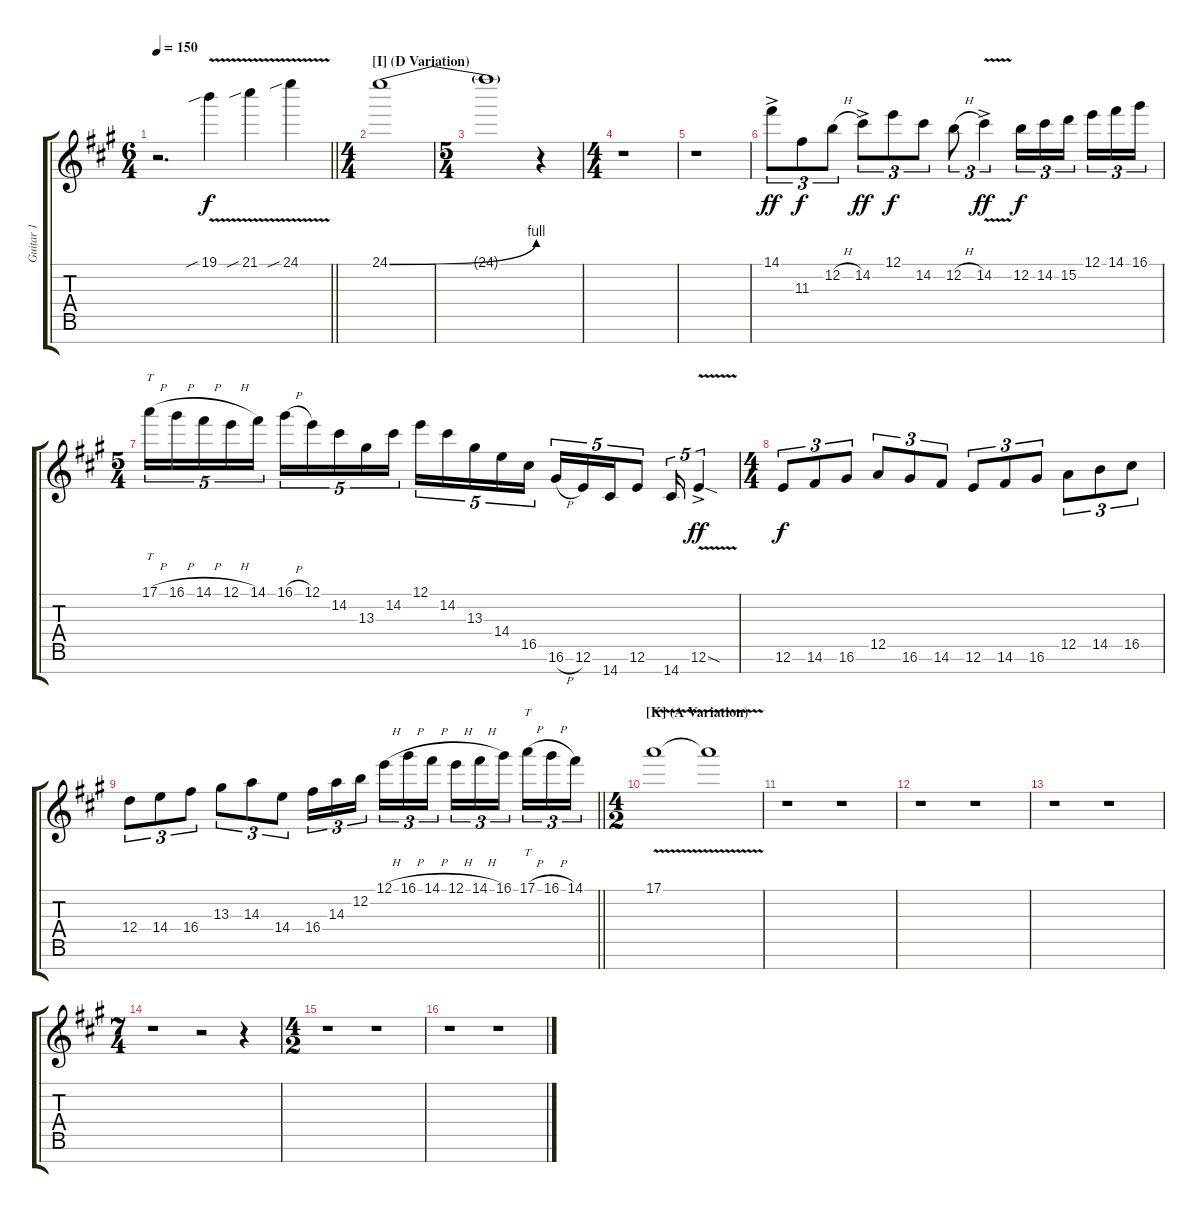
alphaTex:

\track ("Guitar 1" "Guitar 1") {instrument overdrivenguitar}
\staff {score tabs}
\tuning (E4 B3 G3 D3 A2 E2 B1) {hide}
\ts (6 4)
\tempo 150
\clef g2
\barLineRight lightlight
\ks f#minor
r.2{d dy ff} 19.1{v sib}.4{dy f} 21.1{v sib}.4 24.1{v sib}.4 |
\ts (4 4)
\section ("" "[I] (D Variation)")
24.1{be (bend 0 0 60 4)}.1{volume 0} |
\ts (5 4)
24.1{t}.1 r.4{volume 16} |
\ts (4 4)
r.1 |
r.1 |
14.1{ac}.8{tu (3 2) dy ff} 11.3.8{tu (3 2) dy f} 12.2{h}.8{tu (3 2)} 14.2{ac}.8{tu (3 2) dy ff} 12.1.8{tu (3 2) dy f} 14.2.8{tu (3 2)} 12.2{h}.8{tu (3 2)} 14.2{v ac}.4{tu (3 2) dy ff} 12.2.16{tu (3 2) dy f} 14.2.16{tu (3 2)} 15.2.16{tu (3 2) beam splitsecondary} 12.1.16{tu (3 2)} 14.1.16{tu (3 2)} 16.1.16{tu (3 2)} |
\ts (5 4)
17.1{h}.16{tt tu (5 4)} 16.1{h}.16{tu (5 4)} 14.1{h}.16{tu (5 4)} 12.1{h}.16{tu (5 4)} 14.1.16{tu (5 4)} 16.1{h}.16{tu (5 4)} 12.1.16{tu (5 4)} 14.2.16{tu (5 4)} 13.3.16{tu (5 4)} 14.2.16{tu (5 4)} 12.1.16{tu (5 4)} 14.2.16{tu (5 4)} 13.3.16{tu (5 4)} 14.4.16{tu (5 4)} 16.5.16{tu (5 4)} 16.6{h}.16{tu (5 4)} 12.6.16{tu (5 4)} 14.7.16{tu (5 4)} 12.6.8{tu (5 4)} 14.7.16{tu (5 4)} 12.6{v sod ac}.4{tu (5 4) dy ff} |
\ts (4 4)
12.6.8{tu (3 2) dy f} 14.6.8{tu (3 2)} 16.6.8{tu (3 2)} 12.5.8{tu (3 2)} 16.6.8{tu (3 2)} 14.6.8{tu (3 2)} 12.6.8{tu (3 2)} 14.6.8{tu (3 2)} 16.6.8{tu (3 2)} 12.5.8{tu (3 2)} 14.5.8{tu (3 2)} 16.5.8{tu (3 2)} |
\barLineRight lightlight
12.4.8{tu (3 2)} 14.4.8{tu (3 2)} 16.4.8{tu (3 2)} 13.3.8{tu (3 2)} 14.3.8{tu (3 2)} 14.4.8{tu (3 2)} 16.4.16{tu (3 2)} 14.3.16{tu (3 2)} 12.2.16{tu (3 2) beam splitsecondary} 12.1{h}.16{tu (3 2)} 16.1{h}.16{tu (3 2)} 14.1{h}.16{tu (3 2)} 12.1{h}.16{tu (3 2)} 14.1{h}.16{tu (3 2)} 16.1.16{tu (3 2) beam splitsecondary} 17.1{h}.16{tt tu (3 2)} 16.1{h}.16{tu (3 2)} 14.1.16{tu (3 2)} |
\ts (4 2)
\section ("" "[K] (A Variation)")
17.1{v}.1{volume 0} 17.1{t}.1 |
r.1 r.1 |
r.1{volume 16} r.1 |
r.1 r.1 |
\ts (7 4)
r.1 r.2 r.4 |
\ts (4 2)
r.1 r.1 |
r.1 r.1
